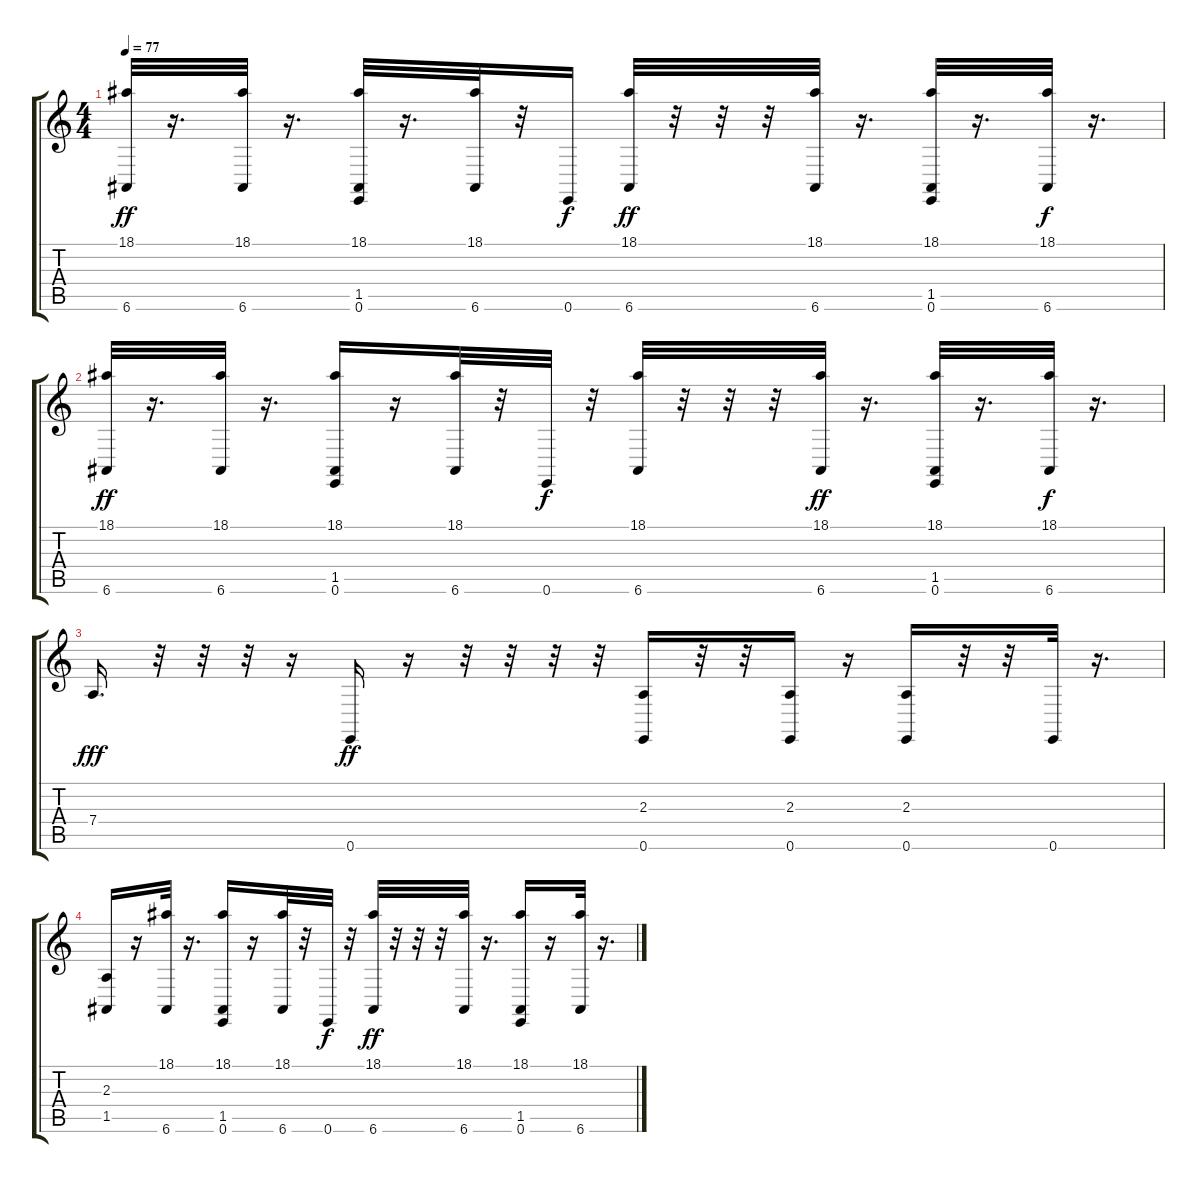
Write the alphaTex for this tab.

\track "" {instrument electricgrandpiano}
\staff {score tabs}
\tuning (E4 B3 G3 D3 A2 E2) {hide}
\ts (4 4)
\tempo 77
\clef g2
\ks c
(18.1 6.6).32{dy ff} r.16{d} (18.1 6.6).32 r.16{d} (18.1 1.5 0.6).32 r.16{d} (18.1 6.6).32 r.32 0.6.16{dy f} (18.1 6.6).32{dy ff} r.32 r.32 r.32 (18.1 6.6).32 r.16{d} (18.1 1.5 0.6).32 r.16{d} (18.1 6.6).32{dy f} r.16{d} |
(18.1 6.6).32{dy ff} r.16{d} (18.1 6.6).32 r.16{d} (18.1 1.5 0.6).16 r.16 (18.1 6.6).32 r.32 0.6.32{dy f} r.32 (18.1 6.6).32 r.32 r.32 r.32 (18.1 6.6).32{dy ff} r.16{d} (18.1 1.5 0.6).32 r.16{d} (18.1 6.6).32{dy f} r.16{d} |
7.4.16{d dy fff} r.32 r.32 r.32 r.16 0.6.16{dy ff} r.16 r.32 r.32 r.32 r.32 (2.3 0.6).16 r.32 r.32 (2.3 0.6).16 r.16 (2.3 0.6).16 r.32 r.32 0.6.32 r.16{d} |
(2.3 1.5).16 r.16 (18.1 6.6).32 r.16{d} (18.1 1.5 0.6).16 r.16 (18.1 6.6).32 r.32 0.6.32{dy f} r.32 (18.1 6.6).32{dy ff} r.32 r.32 r.32 (18.1 6.6).32 r.16{d} (18.1 1.5 0.6).16 r.16 (18.1 6.6).32 r.16{d}
